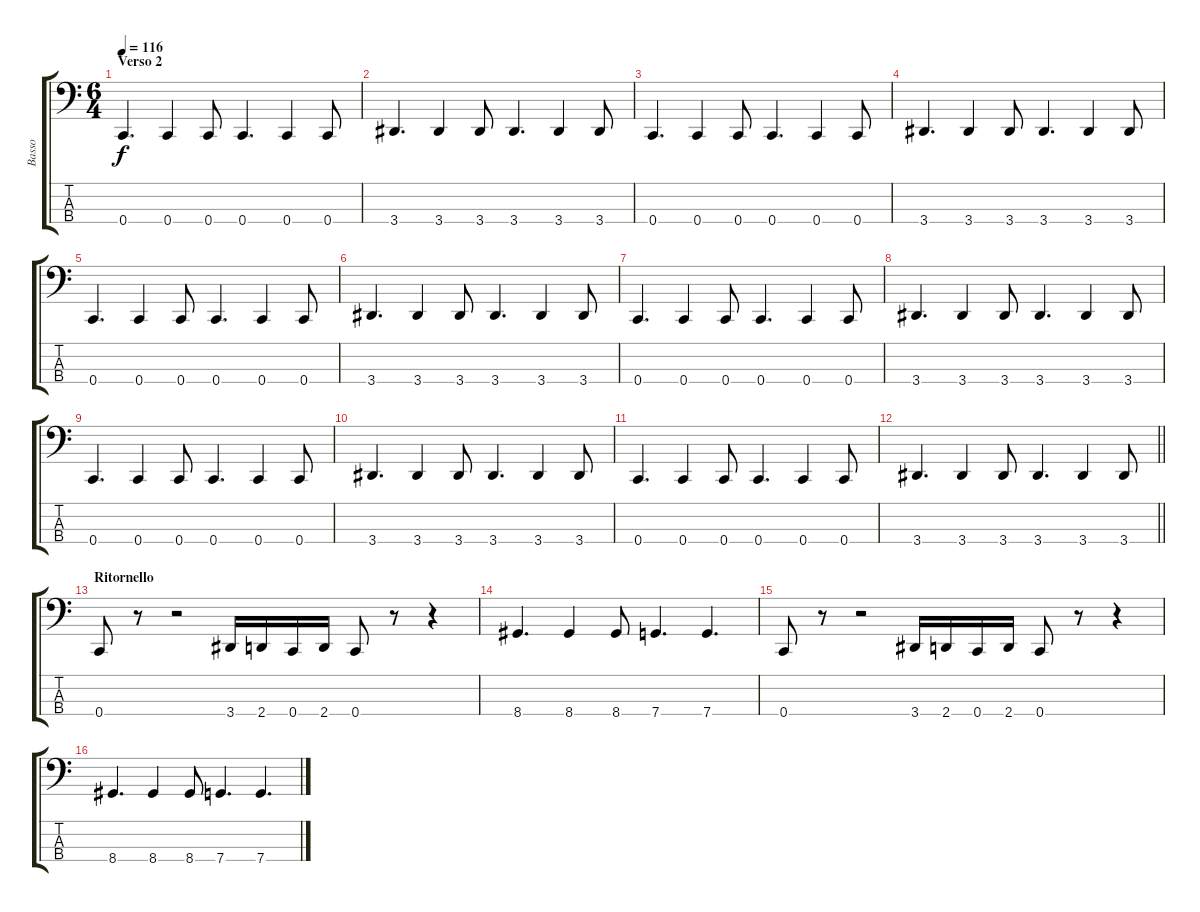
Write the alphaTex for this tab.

\track ("Basso" "Basso") {instrument electricbassfinger}
\staff {score tabs}
\tuning (F2 C2 G1 C1) {hide}
\ts (6 4)
\section ("" "Verso 2")
\tempo 116
\clef f4
\ks c
0.4.4{d dy f} 0.4.4 0.4.8 0.4.4{d} 0.4.4 0.4.8 |
3.4.4{d} 3.4.4 3.4.8 3.4.4{d} 3.4.4 3.4.8 |
0.4.4{d} 0.4.4 0.4.8 0.4.4{d} 0.4.4 0.4.8 |
3.4.4{d} 3.4.4 3.4.8 3.4.4{d} 3.4.4 3.4.8 |
0.4.4{d} 0.4.4 0.4.8 0.4.4{d} 0.4.4 0.4.8 |
3.4.4{d} 3.4.4 3.4.8 3.4.4{d} 3.4.4 3.4.8 |
0.4.4{d} 0.4.4 0.4.8 0.4.4{d} 0.4.4 0.4.8 |
3.4.4{d} 3.4.4 3.4.8 3.4.4{d} 3.4.4 3.4.8 |
0.4.4{d} 0.4.4 0.4.8 0.4.4{d} 0.4.4 0.4.8 |
3.4.4{d} 3.4.4 3.4.8 3.4.4{d} 3.4.4 3.4.8 |
0.4.4{d} 0.4.4 0.4.8 0.4.4{d} 0.4.4 0.4.8 |
\barLineRight lightlight
3.4.4{d} 3.4.4 3.4.8 3.4.4{d} 3.4.4 3.4.8 |
\section ("" "Ritornello")
0.4.8 r.8 r.2 3.4.16 2.4.16 0.4.16 2.4.16 0.4.8 r.8 r.4 |
8.4.4{d} 8.4.4 8.4.8 7.4.4{d} 7.4.4{d} |
0.4.8 r.8 r.2 3.4.16 2.4.16 0.4.16 2.4.16 0.4.8 r.8 r.4 |
8.4.4{d} 8.4.4 8.4.8 7.4.4{d} 7.4.4{d}
